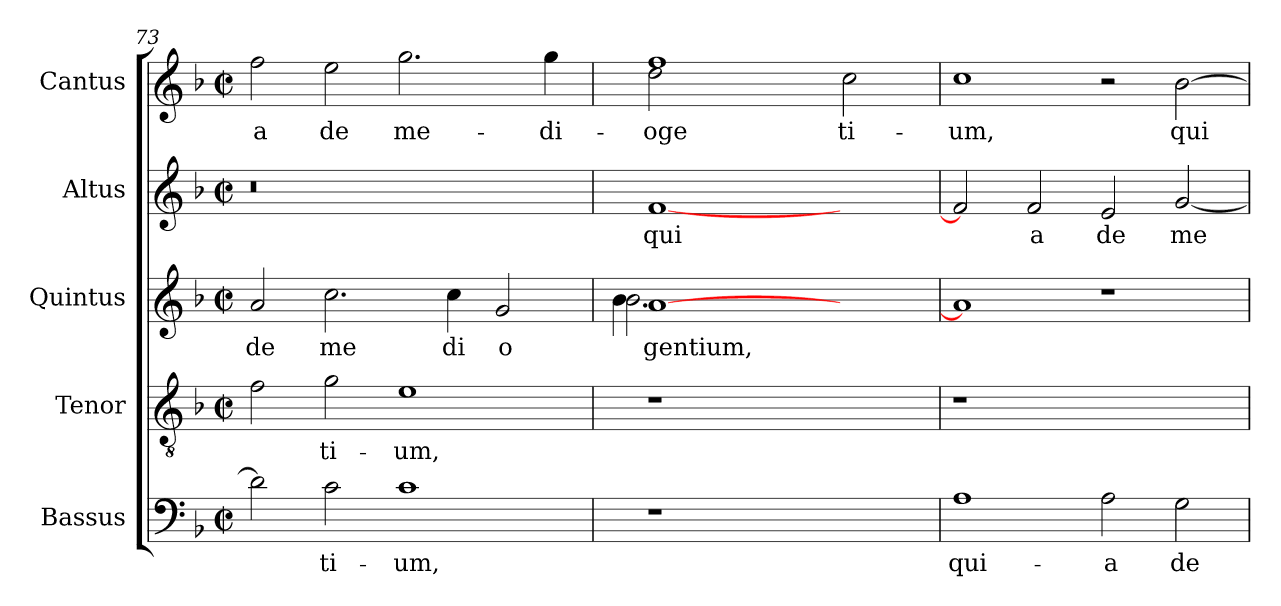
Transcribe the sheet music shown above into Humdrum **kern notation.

**kern	**text	**kern	**text	**kern	**text	**kern	**text	**kern	**text
*part5	*part5	*part4	*part4	*part3	*part3	*part2	*part2	*part1	*part1
*staff5	*staff5	*staff4	*staff4	*staff3	*staff3	*staff2	*staff2	*staff1	*staff1
*I"Bassus	*	*I"Tenor	*	*I"Quintus	*	*I"Altus	*	*I"Cantus	*
*clefF4	*	*clefGv2	*	*clefG2	*	*clefG2	*	*clefG2	*
*k[b-]	*	*k[b-]	*	*k[b-]	*	*k[b-]	*	*k[b-]	*
*F:	*	*F:	*	*F:	*	*F:	*	*F:	*
*M2/2	*	*M2/2	*	*M2/2	*	*M2/2	*	*M2/2	*
*met(c|)	*	*met(c|)	*	*met(c|)	*	*met(c|)	*	*met(c|)	*
=73	=73	=73	=73	=73	=73	=73	=73	=73	=73
!	!LO:LY:b:cj	!	!LO:LY:b:cj	!	!LO:LY:b:cj	!	!	!	!LO:LY:b:cj
2d\]	--	2f\	--	2a/	de	0r	.	2ff\	-a
!	!LO:LY:b:cj	!	!LO:LY:b:cj	!	!LO:LY:b:cj	!	!	!	!LO:LY:b:cj
2c\	-ti-	2g\	-ti-	2.cc\	me	.	.	2ee\	de
!	!LO:LY:b:cj	!	!LO:LY:b:cj	!	!	!	!	!	!LO:LY:b:cj
1c	-um,	1e	-um,	.	.	.	.	2.gg\	me-
!	!	!	!	!	!LO:LY:b:cj	!	!	!	!
.	.	.	.	4cc\	di	.	.	.	.
!	!	!	!	!	!LO:LY:b:cj	!	!	!	!
.	.	.	.	2g/	o	.	.	.	.
!	!	!	!	!	!	!	!	!	!LO:LY:b:cj
.	.	.	.	.	.	.	.	4gg\	-di-
=74	=74	=74	=74	=74	=74	=74	=74	=74	=74
*	*	*	*	*^	*	*	*	*	*
*	*	*	*	*	*^	*	*	*	*	*
!	!	!	!	!	!	!	!LO:LY:b:cj	!	!LO:LY:b:cj	!	!LO:LY:b:cj
*	*	*	*	*	*	*	*	*	*	*^	*
1r	.	1r	.	[<1a	2.b-\	4b-\	gentium,	[<1f	qui	1ff	2dd\	-oge
.	.	.	.	.	.	2ryy	.	.	.	.	.	.
.	.	.	.	.	.	.	.	.	.	.	1ryy	.
.	.	.	.	.	2ryy	2.ryy	.	.	.	.	.	.
!	!	!	!	!	!	!	!	!	!	!	!	!LO:LY:b:cj
2ryy	.	2ryy	.	2ryy	.	.	.	2ryy	.	2cc\	.	ti-
.	.	.	.	.	4ryy	.	.	.	.	.	.	.
*	*	*	*	*	*v	*v	*	*	*	*v	*v	*
=75	=75	=75	=75	=75	=75	=75	=75	=75	=75	=75
!	!LO:LY:b:cj	!	!	!	!	!LO:LY:b:cj	!	!LO:LY:b:cj	!	!LO:LY:b:cj
*	*	*	*	*v	*v	*	*	*	*	*
1A	qui-	1r	.	1a]	.	2f/]	.	1cc	-um,
!	!	!	!	!	!	!	!LO:LY:b:cj	!	!
.	.	.	.	.	.	2f/	a	.	.
!	!LO:LY:b:cj	!	!	!	!	!	!LO:LY:b:cj	!	!
2A\	-a	1ryy	.	1r	.	2e/	de	2r	.
!	!LO:LY:b:cj	!	!	!	!	!	!LO:LY:b:cj	!	!LO:LY:b:cj
2G\	de	.	.	.	.	[<2g/	me	[>2b-\	qui-
=	=	=	=	=	=	=	=	=	=
*-	*-	*-	*-	*-	*-	*-	*-	*-	*-
